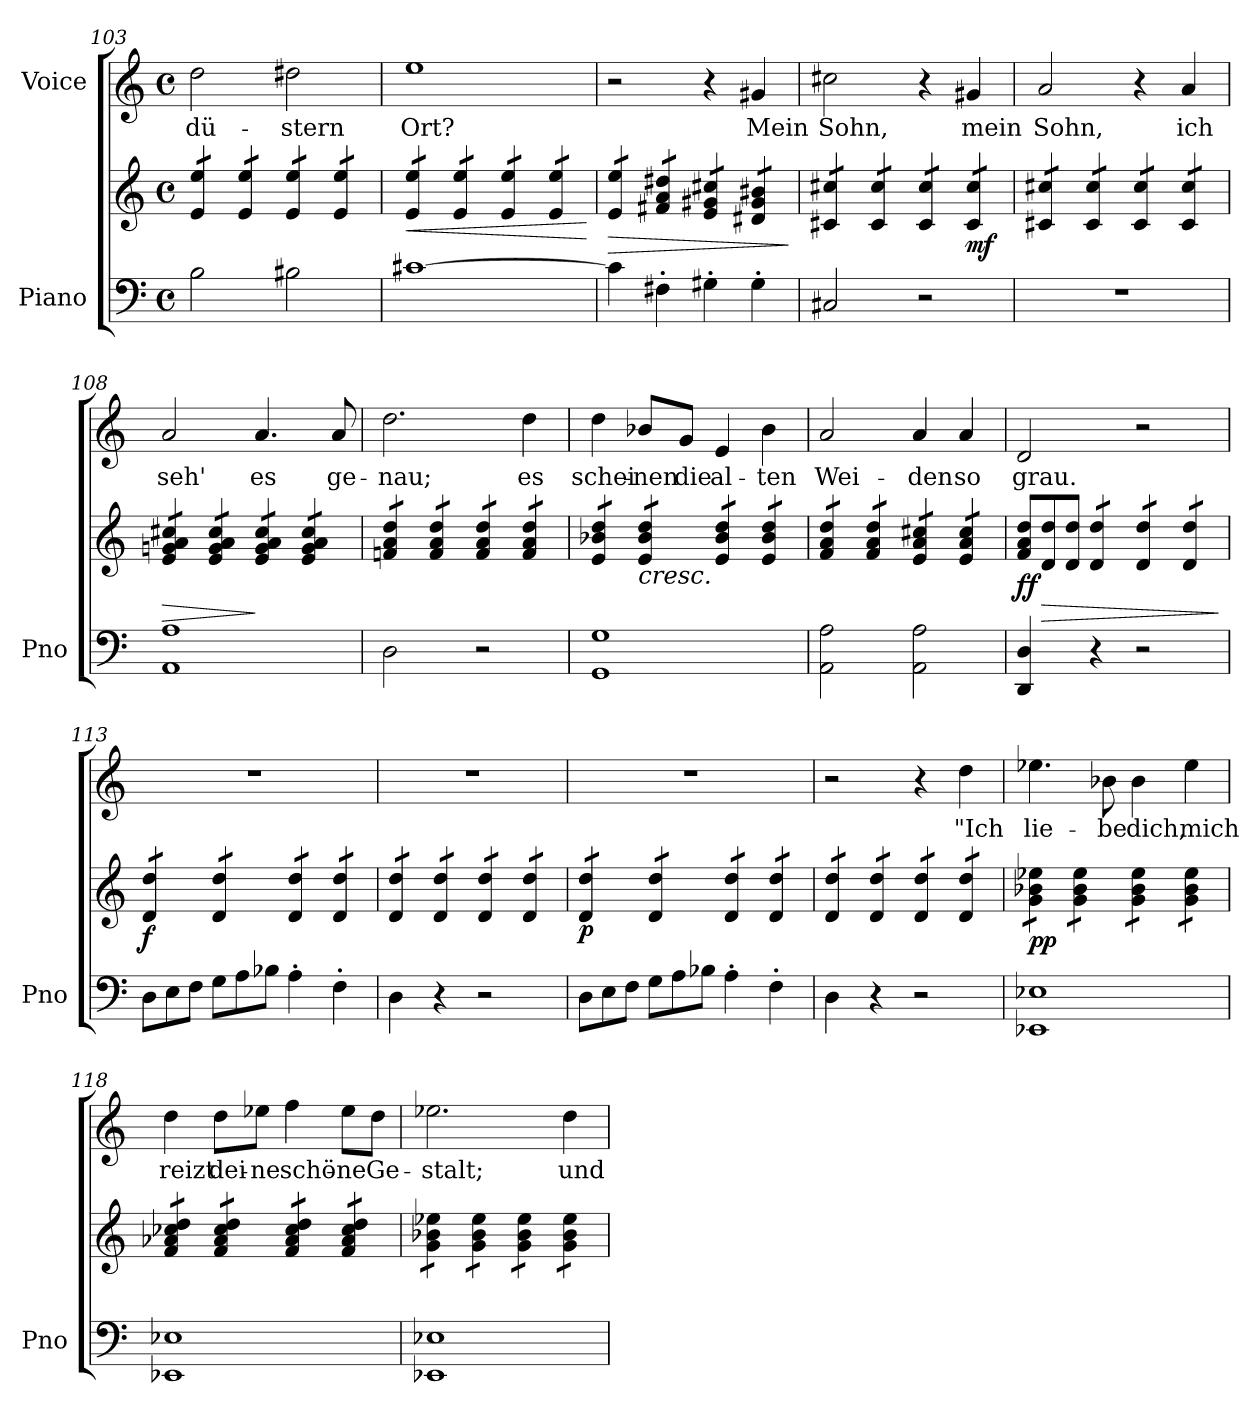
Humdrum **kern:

**kern	**kern	**dynam	**kern	**text
*part2	*part2	*part2	*part1	*part1
*staff3	*staff2	*staff2/3	*staff1	*staff1
*I"Piano	*	*	*I"Voice	*
*I'Pno	*	*	*	*
*clefF4	*clefG2	*	*clefG2	*
*k[]	*k[]	*	*k[]	*
*M4/4	*M4/4	*	*M4/4	*
*met(c)	*met(c)	*	*met(c)	*
=103	=103	=103	=103	=103
!	!LO:TX:b:i:t=dim.	!	!	!
!	!	!	!	!LO:LY:b
*	*tremolo	*	*	*
2B\	12e/ 12ee/L	.	2dd\	dü-
.	12e/ 12ee/	.	.	.
.	12e/ 12ee/J	.	.	.
.	12e/ 12ee/L	.	.	.
.	12e/ 12ee/	.	.	.
.	12e/ 12ee/J	.	.	.
!	!	!	!	!LO:LY:b
2B#X\	12e/ 12ee/L	.	2dd#X\	-stern
.	12e/ 12ee/	.	.	.
.	12e/ 12ee/J	.	.	.
.	12e/ 12ee/L	.	.	.
.	12e/ 12ee/	.	.	.
.	12e/ 12ee/J	.	.	.
!!LO:LB:g=z
=104	=104	=104	=104	=104
!	!	!LO:HP:b	!	!LO:LY:b
[1c#X	12e/ 12ee/L	<	1ee	Ort?
.	12e/ 12ee/	.	.	.
.	12e/ 12ee/J	.	.	.
.	12e/ 12ee/L	.	.	.
.	12e/ 12ee/	.	.	.
.	12e/ 12ee/J	.	.	.
.	12e/ 12ee/L	.	.	.
.	12e/ 12ee/	.	.	.
.	12e/ 12ee/J	.	.	.
.	12e/ 12ee/L	.	.	.
.	12e/ 12ee/	.	.	.
.	12e/ 12ee/J	.	.	.
.	.	[	.	.
=105	=105	=105	=105	=105
!	!	!LO:HP:b	!	!
4c#\]	12e/ 12ee/L	>	2r	.
.	12e/ 12ee/	.	.	.
.	12e/ 12ee/J	.	.	.
4F#X'\	12f#X/ 12a/ 12dd#X/L	.	.	.
.	12f#X/ 12a/ 12dd#X/	.	.	.
.	12f#X/ 12a/ 12dd#X/J	.	.	.
4G#X'\	12e/ 12g#X/ 12cc#X/L	.	4r	.
.	12e/ 12g#X/ 12cc#X/	.	.	.
.	12e/ 12g#X/ 12cc#X/J	.	.	.
!	!	!	!	!LO:LY:b
4G#'\	12d#X/ 12g#/ 12b#X/L	.	4g#X/	Mein
.	12d#X/ 12g#/ 12b#X/	.	.	.
.	12d#X/ 12g#/ 12b#X/J	.	.	.
.	.	]	.	.
=106	=106	=106	=106	=106
!	!	!	!	!LO:LY:b
2C#X/	12c#X/ 12cc#X/L	.	2cc#X\	Sohn,
.	12c#X/ 12cc#X/	.	.	.
.	12c#X/ 12cc#X/J	.	.	.
.	12c#/ 12cc#/L	.	.	.
.	12c#/ 12cc#/	.	.	.
.	12c#/ 12cc#/J	.	.	.
2r	12c#/ 12cc#/L	.	4r	.
.	12c#/ 12cc#/	.	.	.
.	12c#/ 12cc#/J	.	.	.
!	!	!LO:DY:b	!	!LO:LY:b
.	12c#/ 12cc#/L	mf	4g#X/	mein
.	12c#/ 12cc#/	.	.	.
.	12c#/ 12cc#/J	.	.	.
=107	=107	=107	=107	=107
!	!	!	!	!LO:LY:b
1r	12c#X/ 12cc#X/L	.	2a/	Sohn,
.	12c#X/ 12cc#X/	.	.	.
.	12c#X/ 12cc#X/J	.	.	.
.	12c#/ 12cc#/L	.	.	.
.	12c#/ 12cc#/	.	.	.
.	12c#/ 12cc#/J	.	.	.
.	12c#/ 12cc#/L	.	4r	.
.	12c#/ 12cc#/	.	.	.
.	12c#/ 12cc#/J	.	.	.
!	!	!	!	!LO:LY:b
.	12c#/ 12cc#/L	.	4a/	ich
.	12c#/ 12cc#/	.	.	.
.	12c#/ 12cc#/J	.	.	.
=108	=108	=108	=108	=108
!	!	!LO:HP:b	!	!LO:LY:b
1AA 1A	12e/ 12gn/ 12a/ 12cc#X/L	>	2a/	seh'
.	12e/ 12gn/ 12a/ 12cc#X/	.	.	.
.	12e/ 12gn/ 12a/ 12cc#X/J	.	.	.
.	12e/ 12g/ 12a/ 12cc#/L	.	.	.
.	12e/ 12g/ 12a/ 12cc#/	.	.	.
.	12e/ 12g/ 12a/ 12cc#/J	.	.	.
!	!	!	!	!LO:LY:b
.	12e/ 12g/ 12a/ 12cc#/L	]	4.a/	es
.	12e/ 12g/ 12a/ 12cc#/	.	.	.
.	12e/ 12g/ 12a/ 12cc#/J	.	.	.
.	12e/ 12g/ 12a/ 12cc#/L	.	.	.
.	12e/ 12g/ 12a/ 12cc#/	.	.	.
!	!	!	!	!LO:LY:b
.	.	.	8a/	ge-
.	12e/ 12g/ 12a/ 12cc#/J	.	.	.
=109	=109	=109	=109	=109
!	!	!	!	!LO:LY:b
2D\	12fn/ 12a/ 12dd/L	.	2.dd\	-nau;
.	12fn/ 12a/ 12dd/	.	.	.
.	12fn/ 12a/ 12dd/J	.	.	.
.	12f/ 12a/ 12dd/L	.	.	.
.	12f/ 12a/ 12dd/	.	.	.
.	12f/ 12a/ 12dd/J	.	.	.
2r	12f/ 12a/ 12dd/L	.	.	.
.	12f/ 12a/ 12dd/	.	.	.
.	12f/ 12a/ 12dd/J	.	.	.
!	!	!	!	!LO:LY:b
.	12f/ 12a/ 12dd/L	.	4dd\	es
.	12f/ 12a/ 12dd/	.	.	.
.	12f/ 12a/ 12dd/J	.	.	.
=110	=110	=110	=110	=110
!	!	!	!	!LO:LY:b
1GG 1G	12e/ 12b-X/ 12dd/L	.	4dd\	schei-
.	12e/ 12b-X/ 12dd/	.	.	.
.	12e/ 12b-X/ 12dd/J	.	.	.
!	!LO:TX:b:i:t=cresc.	!	!	!
!	!	!	!	!LO:LY:b
.	12e/ 12b-/ 12dd/L	.	8b-X/L	-nen
.	12e/ 12b-/ 12dd/	.	.	.
!	!	!	!	!LO:LY:b
.	.	.	8g/J	die
.	12e/ 12b-/ 12dd/J	.	.	.
!	!	!	!	!LO:LY:b
.	12e/ 12b-/ 12dd/L	.	4e/	al-
.	12e/ 12b-/ 12dd/	.	.	.
.	12e/ 12b-/ 12dd/J	.	.	.
!	!	!	!	!LO:LY:b
.	12e/ 12b-/ 12dd/L	.	4b-\	-ten
.	12e/ 12b-/ 12dd/	.	.	.
.	12e/ 12b-/ 12dd/J	.	.	.
!!LO:LB:g=z
=111	=111	=111	=111	=111
!	!	!	!	!LO:LY:b
2AA\ 2A\	12f/ 12a/ 12dd/L	.	2a/	Wei-
.	12f/ 12a/ 12dd/	.	.	.
.	12f/ 12a/ 12dd/J	.	.	.
.	12f/ 12a/ 12dd/L	.	.	.
.	12f/ 12a/ 12dd/	.	.	.
.	12f/ 12a/ 12dd/J	.	.	.
!	!	!	!	!LO:LY:b
2AA\ 2A\	12e/ 12a/ 12cc#X/L	.	4a/	-den
.	12e/ 12a/ 12cc#X/	.	.	.
.	12e/ 12a/ 12cc#X/J	.	.	.
!	!	!	!	!LO:LY:b
.	12e/ 12a/ 12cc#/L	.	4a/	so
.	12e/ 12a/ 12cc#/	.	.	.
.	12e/ 12a/ 12cc#/J	.	.	.
*	*Xtremolo	*	*	*
=112	=112	=112	=112	=112
*	*Xtuplet	*	*	*
!	!	!LO:DY:b	!	!LO:LY:b
4DD/ 4D/	12f/ 12a/ 12dd/L	ff	2d/	grau.
!	!	!LO:HP:b	!	!
.	12d/ 12dd/	>	.	.
.	12d/ 12dd/J	.	.	.
*	*tremolo	*	*	*
4r	12d/ 12dd/L	.	.	.
.	12d/ 12dd/	.	.	.
.	12d/ 12dd/J	.	.	.
2r	12d/ 12dd/L	.	2r	.
.	12d/ 12dd/	.	.	.
.	12d/ 12dd/J	.	.	.
.	12d/ 12dd/L	.	.	.
.	12d/ 12dd/	.	.	.
.	12d/ 12dd/J	.	.	.
.	.	]	.	.
=113	=113	=113	=113	=113
*Xtuplet	*	*	*	*
!	!	!LO:DY:b	!	!
12D\L	12d/ 12dd/L	f	1r	.
12E\	12d/ 12dd/	.	.	.
12F\J	12d/ 12dd/J	.	.	.
12G\L	12d/ 12dd/L	.	.	.
12A\	12d/ 12dd/	.	.	.
12B-X\J	12d/ 12dd/J	.	.	.
4A'\	12d/ 12dd/L	.	.	.
.	12d/ 12dd/	.	.	.
.	12d/ 12dd/J	.	.	.
4F'\	12d/ 12dd/L	.	.	.
.	12d/ 12dd/	.	.	.
.	12d/ 12dd/J	.	.	.
!!LO:PB:g=z
=114	=114	=114	=114	=114
4D\	12d/ 12dd/L	.	1r	.
.	12d/ 12dd/	.	.	.
.	12d/ 12dd/J	.	.	.
4r	12d/ 12dd/L	.	.	.
.	12d/ 12dd/	.	.	.
.	12d/ 12dd/J	.	.	.
2r	12d/ 12dd/L	.	.	.
.	12d/ 12dd/	.	.	.
.	12d/ 12dd/J	.	.	.
.	12d/ 12dd/L	.	.	.
.	12d/ 12dd/	.	.	.
.	12d/ 12dd/J	.	.	.
=115	=115	=115	=115	=115
!	!	!LO:DY:b	!	!
12D\L	12d/ 12dd/L	p	1r	.
12E\	12d/ 12dd/	.	.	.
12F\J	12d/ 12dd/J	.	.	.
12G\L	12d/ 12dd/L	.	.	.
12A\	12d/ 12dd/	.	.	.
12B-X\J	12d/ 12dd/J	.	.	.
4A'\	12d/ 12dd/L	.	.	.
.	12d/ 12dd/	.	.	.
.	12d/ 12dd/J	.	.	.
4F'\	12d/ 12dd/L	.	.	.
.	12d/ 12dd/	.	.	.
.	12d/ 12dd/J	.	.	.
=116	=116	=116	=116	=116
4D\	12d/ 12dd/L	.	2r	.
.	12d/ 12dd/	.	.	.
.	12d/ 12dd/J	.	.	.
4r	12d/ 12dd/L	.	.	.
.	12d/ 12dd/	.	.	.
.	12d/ 12dd/J	.	.	.
2r	12d/ 12dd/L	.	4r	.
.	12d/ 12dd/	.	.	.
.	12d/ 12dd/J	.	.	.
!	!	!	!	!LO:LY:b
.	12d/ 12dd/L	.	4dd\	"Ich
.	12d/ 12dd/	.	.	.
.	12d/ 12dd/J	.	.	.
=117	=117	=117	=117	=117
!	!	!LO:DY:b	!	!LO:LY:b
1EE-X 1E-X	12g\ 12b-X\ 12ee-X\L	pp	4.ee-X\	lie-
.	12g\ 12b-X\ 12ee-X\	.	.	.
.	12g\ 12b-X\ 12ee-X\J	.	.	.
.	12g\ 12b-\ 12ee-\L	.	.	.
.	12g\ 12b-\ 12ee-\	.	.	.
!	!	!	!	!LO:LY:b
.	.	.	8b-X\	-be
.	12g\ 12b-\ 12ee-\J	.	.	.
!	!	!	!	!LO:LY:b
.	12g\ 12b-\ 12ee-\L	.	4b-\	dich,
.	12g\ 12b-\ 12ee-\	.	.	.
.	12g\ 12b-\ 12ee-\J	.	.	.
!	!	!	!	!LO:LY:b
.	12g\ 12b-\ 12ee-\L	.	4ee-\	mich
.	12g\ 12b-\ 12ee-\	.	.	.
.	12g\ 12b-\ 12ee-\J	.	.	.
=118	=118	=118	=118	=118
!	!	!	!	!LO:LY:b
1EE-X 1E-X	12f/ 12a-X/ 12cc-X/ 12dd/L	.	4dd\	reizt
.	12f/ 12a-X/ 12cc-X/ 12dd/	.	.	.
.	12f/ 12a-X/ 12cc-X/ 12dd/J	.	.	.
!	!	!	!	!LO:LY:b
.	12f/ 12a-/ 12cc-/ 12dd/L	.	8dd\L	dei-
.	12f/ 12a-/ 12cc-/ 12dd/	.	.	.
!	!	!	!	!LO:LY:b
.	.	.	8ee-X\J	-ne
.	12f/ 12a-/ 12cc-/ 12dd/J	.	.	.
!	!	!	!	!LO:LY:b
.	12f/ 12a-/ 12cc-/ 12dd/L	.	4ff\	schö-
.	12f/ 12a-/ 12cc-/ 12dd/	.	.	.
.	12f/ 12a-/ 12cc-/ 12dd/J	.	.	.
!	!	!	!	!LO:LY:b
.	12f/ 12a-/ 12cc-/ 12dd/L	.	8ee-\L	-ne
.	12f/ 12a-/ 12cc-/ 12dd/	.	.	.
!	!	!	!	!LO:LY:b
.	.	.	8dd\J	Ge-
.	12f/ 12a-/ 12cc-/ 12dd/J	.	.	.
=119	=119	=119	=119	=119
!	!	!	!	!LO:LY:b
1EE-X 1E-X	12g\ 12b-X\ 12ee-X\L	.	2.ee-X\	-stalt;
.	12g\ 12b-X\ 12ee-X\	.	.	.
.	12g\ 12b-X\ 12ee-X\J	.	.	.
.	12g\ 12b-\ 12ee-\L	.	.	.
.	12g\ 12b-\ 12ee-\	.	.	.
.	12g\ 12b-\ 12ee-\J	.	.	.
.	12g\ 12b-\ 12ee-\L	.	.	.
.	12g\ 12b-\ 12ee-\	.	.	.
.	12g\ 12b-\ 12ee-\J	.	.	.
!	!	!	!	!LO:LY:b
.	12g\ 12b-\ 12ee-\L	.	4dd\	und
.	12g\ 12b-\ 12ee-\	.	.	.
.	12g\ 12b-\ 12ee-\J	.	.	.
*	*Xtremolo	*	*	*
=	=	=	=	=
*-	*-	*-	*-	*-
